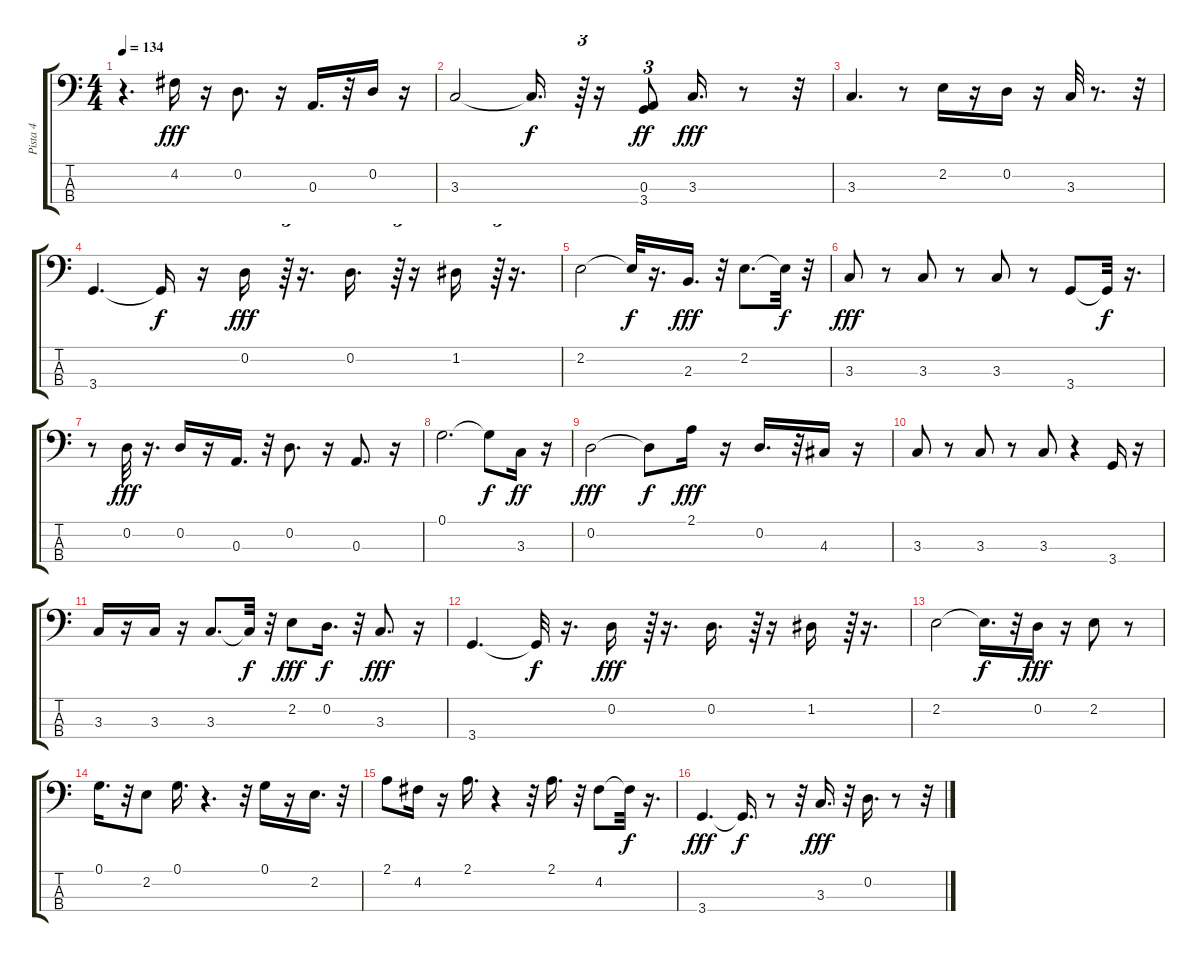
\track ("Pista 4" "Pista 4") {instrument electricbassfinger}
\staff {score tabs}
\tuning (G2 D2 A1 E1) {hide}
\ts (4 4)
\tempo 134
\clef f4
\ks c
r.4{d dy fff} 4.2.16 r.16 0.2.8{d} r.16 0.3.16{d} r.32 0.2.16 r.16 |
3.3.2 3.3{t}.16{d dy f} r.64{tu (3 2)} r.16 (0.3 3.4).8{tu (3 2) dy ff} 3.3.16{d dy fff} r.8 r.32 |
3.3.4{d} r.8 2.2.16 r.16 0.2.16 r.16 3.3.32 r.8{d} r.32 |
3.4.4{d} 3.4{t}.16{dy f} r.16 0.2.16{dy fff} r.64{tu (3 2)} r.16{d} 0.2.16{d} r.64{tu (3 2)} r.16 1.2.16 r.64{tu (3 2)} r.16{d} |
2.2.2 2.2{t}.32{dy f} r.16{d} 2.3.16{d dy fff} r.32 2.2.8{d} 2.2{t}.32{dy f} r.32 |
3.3.8{dy fff} r.8 3.3.8 r.8 3.3.8 r.8 3.4.8 3.4{t}.32{dy f} r.16{d} |
r.8 0.2.32{dy fff} r.16{d} 0.2.16 r.16 0.3.16{d} r.32 0.2.8{d} r.16 0.3.8{d} r.16 |
0.1.2{d} 0.1{t}.8{dy f} 3.3.16{dy ff} r.16 |
0.2.2{dy fff} 0.2{t}.8{dy f} 2.1.16{dy fff} r.16 0.2.16{d} r.32 4.3.16 r.16 |
3.3.8 r.8 3.3.8 r.8 3.3.8 r.4 3.4.16 r.16 |
3.3.16 r.16 3.3.16 r.16 3.3.8{d} 3.3{t}.32{dy f} r.32 2.2.8{dy fff} 0.2.16{d dy f} r.32 3.3.8{d dy fff} r.16 |
3.4.4{d} 3.4{t}.32{dy f} r.16{d} 0.2.16{dy fff} r.64{tu (3 2)} r.16{d} 0.2.16{d} r.64{tu (3 2)} r.16 1.2.16 r.64{tu (3 2)} r.16{d} |
2.2.2 2.2{t}.16{d dy f} r.32 0.2.16{dy fff} r.16 2.2.8 r.8 |
0.1.16{d} r.32 2.2.8 0.1.16{d} r.4{d} r.32 0.1.16 r.16 2.2.16{d} r.32 |
2.1.8 4.2.16 r.16 2.1.16{d} r.4 r.32 2.1.16{d} r.32 4.2.8 4.2{t}.32{dy f} r.16{d} |
3.4.4{d dy fff} 3.4{t}.16{d dy f} r.8 r.32 3.3.16{d dy fff} r.32 0.2.16{d} r.8 r.32
